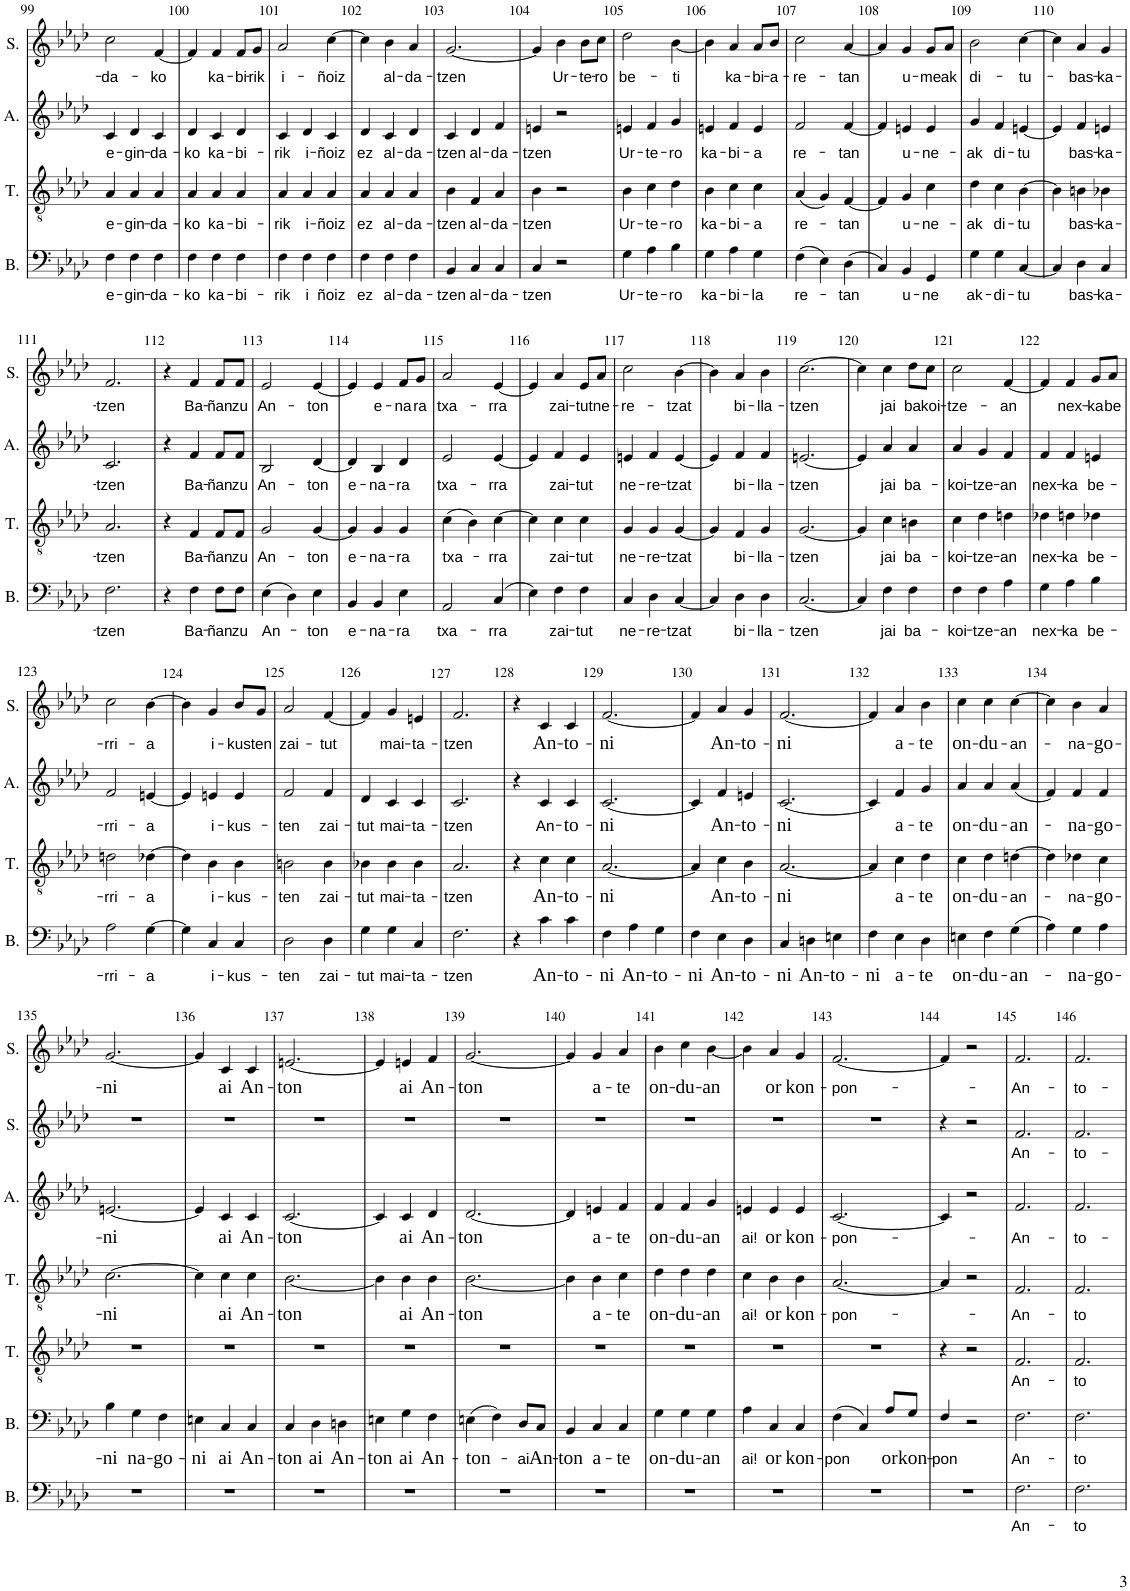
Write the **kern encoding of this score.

**kern	**text	**kern	**text	**kern	**text	**kern	**text	**kern	**text	**kern	**text	**kern	**text
*part7	*part7	*part6	*part6	*part5	*part5	*part4	*part4	*part3	*part3	*part2	*part2	*part1	*part1
*staff7	*staff7	*staff6	*staff6	*staff5	*staff5	*staff4	*staff4	*staff3	*staff3	*staff2	*staff2	*staff1	*staff1
*I"Bass	*	*I"Bass	*	*I"Ténor	*	*I"Ténor	*	*I"Alto	*	*I"Soprano	*	*I"Soprano	*
*I'B.	*	*I'B.	*	*I'T.	*	*I'T.	*	*I'A.	*	*I'S.	*	*I'S.	*
!!LO:PB:g=z
*clefF4	*	*clefF4	*	*clefGv2	*	*clefGv2	*	*clefG2	*	*clefG2	*	*clefG2	*
*Trd1c2	*	*Trd1c2	*	*Trd1c2	*	*Trd1c2	*	*Trd1c2	*	*Trd1c2	*	*	*
*k[b-e-a-d-]	*	*k[b-e-a-d-]	*	*k[b-e-a-d-]	*	*k[b-e-a-d-]	*	*k[b-e-a-d-]	*	*k[b-e-a-d-]	*	*k[b-e-a-d-]	*
*M3/4	*	*M3/4	*	*M3/4	*	*M3/4	*	*M3/4	*	*M3/4	*	*M3/4	*
=99	=99	=99	=99	=99	=99	=99	=99	=99	=99	=99	=99	=99	=99
!	!	!	!LO:LY:b	!	!	!	!LO:LY:b	!	!LO:LY:b	!	!	!	!LO:LY:b
2.r	.	4F\	e-	2.r	.	4A-/	e-	4c/	e-	2.r	.	2cc\	-da-
!	!	!	!LO:LY:b	!	!	!	!LO:LY:b	!	!LO:LY:b	!	!	!	!
.	.	4F\	-gin-	.	.	4A-/	-gin-	4d-/	-gin-	.	.	.	.
!	!	!	!LO:LY:b	!	!	!	!LO:LY:b	!	!LO:LY:b	!	!	!	!LO:LY:b
.	.	4F\	-da-	.	.	4A-/	-da-	4c/	-da-	.	.	[<4f/	-ko
=100	=100	=100	=100	=100	=100	=100	=100	=100	=100	=100	=100	=100	=100
!	!	!	!LO:LY:b	!	!	!	!LO:LY:b	!	!LO:LY:b	!	!	!	!
2.r	.	4F\	-ko	2.r	.	4A-/	-ko	4d-/	-ko	2.r	.	4f/]	.
!	!	!	!LO:LY:b	!	!	!	!LO:LY:b	!	!LO:LY:b	!	!	!	!LO:LY:b
.	.	4F\	ka-	.	.	4A-/	ka-	4c/	ka-	.	.	4f/	ka-
!	!	!	!LO:LY:b	!	!	!	!LO:LY:b	!	!LO:LY:b	!	!	!	!LO:LY:b
.	.	4F\	-bi-	.	.	4A-/	-bi-	4d-/	-bi-	.	.	8f/L	-bi-
!	!	!	!	!	!	!	!	!	!	!	!	!	!LO:LY:b
.	.	.	.	.	.	.	.	.	.	.	.	8g/J	-rik
=101	=101	=101	=101	=101	=101	=101	=101	=101	=101	=101	=101	=101	=101
!	!	!	!LO:LY:b	!	!	!	!LO:LY:b	!	!LO:LY:b	!	!	!	!LO:LY:b
2.r	.	4F\	-rik	2.r	.	4A-/	-rik	4c/	-rik	2.r	.	2a-/	i-
!	!	!	!LO:LY:b	!	!	!	!LO:LY:b	!	!LO:LY:b	!	!	!	!
.	.	4F\	i	.	.	4A-/	i-	4d-/	i-	.	.	.	.
!	!	!	!LO:LY:b	!	!	!	!LO:LY:b	!	!LO:LY:b	!	!	!	!LO:LY:b
.	.	4F\	ñoiz	.	.	4A-/	-ñoiz	4c/	-ñoiz	.	.	[4cc\	-ñoiz
=102	=102	=102	=102	=102	=102	=102	=102	=102	=102	=102	=102	=102	=102
!	!	!	!LO:LY:b	!	!	!	!LO:LY:b	!	!LO:LY:b	!	!	!	!
2.r	.	4F\	ez	2.r	.	4A-/	ez	4d-/	ez	2.r	.	4cc\]	.
!	!	!	!LO:LY:b	!	!	!	!LO:LY:b	!	!LO:LY:b	!	!	!	!LO:LY:b
.	.	4F\	al-	.	.	4A-/	al-	4c/	al-	.	.	4b-\	al-
!	!	!	!LO:LY:b	!	!	!	!LO:LY:b	!	!LO:LY:b	!	!	!	!LO:LY:b
.	.	4F\	-da-	.	.	4A-/	-da-	4d-/	-da-	.	.	4a-/	-da-
=103	=103	=103	=103	=103	=103	=103	=103	=103	=103	=103	=103	=103	=103
!	!	!	!LO:LY:b	!	!	!	!LO:LY:b	!	!LO:LY:b	!	!	!	!LO:LY:b
2.r	.	4BB-/	-tzen	2.r	.	4B-\	-tzen	4c/	-tzen	2.r	.	[2.g/	-tzen
!	!	!	!LO:LY:b	!	!	!	!LO:LY:b	!	!LO:LY:b	!	!	!	!
.	.	4C/	al-	.	.	4F/	al-	4d-/	al-	.	.	.	.
!	!	!	!LO:LY:b	!	!	!	!LO:LY:b	!	!LO:LY:b	!	!	!	!
.	.	4C/	-da-	.	.	4A-/	-da-	4f/	-da-	.	.	.	.
=104	=104	=104	=104	=104	=104	=104	=104	=104	=104	=104	=104	=104	=104
!	!	!	!LO:LY:b	!	!	!	!LO:LY:b	!	!LO:LY:b	!	!	!	!
2.r	.	4C/	-tzen	2.r	.	4B-\	-tzen	4en/	-tzen	2.r	.	4g/]	.
!	!	!	!	!	!	!	!	!	!	!	!	!	!LO:LY:b
.	.	2r	.	.	.	2r	.	2r	.	.	.	4b-\	Ur-
!	!	!	!	!	!	!	!	!	!	!	!	!	!LO:LY:b
.	.	.	.	.	.	.	.	.	.	.	.	8b-\L	-te-
!	!	!	!	!	!	!	!	!	!	!	!	!	!LO:LY:b
.	.	.	.	.	.	.	.	.	.	.	.	8cc\J	-ro
=105	=105	=105	=105	=105	=105	=105	=105	=105	=105	=105	=105	=105	=105
!	!	!	!LO:LY:b	!	!	!	!LO:LY:b	!	!LO:LY:b	!	!	!	!LO:LY:b
2.r	.	4G\	Ur-	2.r	.	4B-\	Ur-	4en/	Ur-	2.r	.	2dd-\	be-
!	!	!	!LO:LY:b	!	!	!	!LO:LY:b	!	!LO:LY:b	!	!	!	!
.	.	4A-\	-te-	.	.	4c\	-te-	4f/	-te-	.	.	.	.
!	!	!	!LO:LY:b	!	!	!	!LO:LY:b	!	!LO:LY:b	!	!	!	!LO:LY:b
.	.	4B-\	-ro	.	.	4d-\	-ro	4g/	-ro	.	.	[<4b-\	-ti
=106	=106	=106	=106	=106	=106	=106	=106	=106	=106	=106	=106	=106	=106
!	!	!	!LO:LY:b	!	!	!	!LO:LY:b	!	!LO:LY:b	!	!	!	!
2.r	.	4G\	ka-	2.r	.	4B-\	ka-	4en/	ka-	2.r	.	4b-\]	.
!	!	!	!LO:LY:b	!	!	!	!LO:LY:b	!	!LO:LY:b	!	!	!	!LO:LY:b
.	.	4A-\	-bi-	.	.	4c\	-bi-	4f/	-bi-	.	.	4a-/	ka-
!	!	!	!LO:LY:b	!	!	!	!LO:LY:b	!	!LO:LY:b	!	!	!	!LO:LY:b
.	.	4G\	-la	.	.	4c\	-a	4e/	-a	.	.	8a-/L	-bi-
!	!	!	!	!	!	!	!	!	!	!	!	!	!LO:LY:b
.	.	.	.	.	.	.	.	.	.	.	.	8b-/J	-a-
=107	=107	=107	=107	=107	=107	=107	=107	=107	=107	=107	=107	=107	=107
!	!	!	!LO:LY:b	!	!	!	!LO:LY:b	!	!LO:LY:b	!	!	!	!LO:LY:b
2.r	.	(4F\	re-	2.r	.	(4A-/	re-	2f/	re-	2.r	.	2cc\	-re-
.	.	4E-\)	.	.	.	4G/)	.	.	.	.	.	.	.
!	!	!	!LO:LY:b	!	!	!	!LO:LY:b	!	!LO:LY:b	!	!	!	!LO:LY:b
.	.	(4D-\	-tan	.	.	[4F/	-tan	[4f/	-tan	.	.	[<4a-/	-tan
=108	=108	=108	=108	=108	=108	=108	=108	=108	=108	=108	=108	=108	=108
2.r	.	4C/)	.	2.r	.	4F/]	.	4f/]	.	2.r	.	4a-/]	.
!	!	!	!LO:LY:b	!	!	!	!LO:LY:b	!	!LO:LY:b	!	!	!	!LO:LY:b
.	.	4BB-/	u-	.	.	4G/	u-	4en/	u-	.	.	4g/	u-
!	!	!	!LO:LY:b	!	!	!	!LO:LY:b	!	!LO:LY:b	!	!	!	!LO:LY:b
.	.	4GG/	-ne	.	.	4c\	-ne-	4e/	-ne-	.	.	8g/L	-me-
!	!	!	!	!	!	!	!	!	!	!	!	!	!LO:LY:b
.	.	.	.	.	.	.	.	.	.	.	.	8a-/J	-ak
=109	=109	=109	=109	=109	=109	=109	=109	=109	=109	=109	=109	=109	=109
!	!	!	!LO:LY:b	!	!	!	!LO:LY:b	!	!LO:LY:b	!	!	!	!LO:LY:b
2.r	.	4G\	ak-	2.r	.	4d-\	-ak	4g/	-ak	2.r	.	2b-\	di-
!	!	!	!LO:LY:b	!	!	!	!LO:LY:b	!	!LO:LY:b	!	!	!	!
.	.	4G\	di-	.	.	4c\	di-	4f/	di-	.	.	.	.
!	!	!	!LO:LY:b	!	!	!	!LO:LY:b	!	!LO:LY:b	!	!	!	!LO:LY:b
.	.	[4C/	-tu	.	.	[4B-\	-tu	[4en/	-tu	.	.	[4cc\	-tu-
=110	=110	=110	=110	=110	=110	=110	=110	=110	=110	=110	=110	=110	=110
2.r	.	4C/]	.	2.r	.	4B-\]	.	4e/]	.	2.r	.	4cc\]	.
!	!	!	!LO:LY:b	!	!	!	!LO:LY:b	!	!LO:LY:b	!	!	!	!LO:LY:b
.	.	4D-\	bas-	.	.	4Bn\	bas-	4f/	bas-	.	.	4a-/	-bas-
!	!	!	!LO:LY:b	!	!	!	!LO:LY:b	!	!LO:LY:b	!	!	!	!LO:LY:b
.	.	4C/	-ka-	.	.	4B-X\	-ka-	4en/	-ka-	.	.	4g/	-ka-
!!LO:LB:g=z
=111	=111	=111	=111	=111	=111	=111	=111	=111	=111	=111	=111	=111	=111
!	!	!	!LO:LY:b	!	!	!	!LO:LY:b	!	!LO:LY:b	!	!	!	!LO:LY:b
2.r	.	2.F\	-tzen	2.r	.	2.A-/	-tzen	2.c/	-tzen	2.r	.	2.f/	-tzen
=112	=112	=112	=112	=112	=112	=112	=112	=112	=112	=112	=112	=112	=112
2.r	.	4r	.	2.r	.	4r	.	4r	.	2.r	.	4r	.
!	!	!	!LO:LY:b	!	!	!	!LO:LY:b	!	!LO:LY:b	!	!	!	!LO:LY:b
.	.	4F\	Ba-	.	.	4F/	Ba-	4f/	Ba-	.	.	4f/	Ba-
!	!	!	!LO:LY:b	!	!	!	!LO:LY:b	!	!LO:LY:b	!	!	!	!LO:LY:b
.	.	8F\L	-ñan-	.	.	8F/L	-ñan	8f/L	-ñan	.	.	8f/L	-ñan-
!	!	!	!LO:LY:b	!	!	!	!LO:LY:b	!	!LO:LY:b	!	!	!	!LO:LY:b
.	.	8F\J	-zu	.	.	8F/J	zu	8f/J	zu	.	.	8f/J	-zu
=113	=113	=113	=113	=113	=113	=113	=113	=113	=113	=113	=113	=113	=113
!	!	!	!LO:LY:b	!	!	!	!LO:LY:b	!	!LO:LY:b	!	!	!	!LO:LY:b
2.r	.	(4E-\	An-	2.r	.	2G/	An-	2B-/	An-	2.r	.	2e-/	An-
.	.	4D-\)	.	.	.	.	.	.	.	.	.	.	.
!	!	!	!LO:LY:b	!	!	!	!LO:LY:b	!	!LO:LY:b	!	!	!	!LO:LY:b
.	.	4E-\	-ton	.	.	[4G/	-ton	[4d-/	-ton	.	.	[4e-/	-ton
=114	=114	=114	=114	=114	=114	=114	=114	=114	=114	=114	=114	=114	=114
!	!	!	!LO:LY:b	!	!	!	!LO:LY:b	!	!LO:LY:b	!	!	!	!
2.r	.	4BB-/	e-	2.r	.	4G/]	e-	4d-/]	e-	2.r	.	4e-/]	.
!	!	!	!LO:LY:b	!	!	!	!LO:LY:b	!	!LO:LY:b	!	!	!	!LO:LY:b
.	.	4BB-/	-na-	.	.	4G/	-na-	4B-/	-na-	.	.	4e-/	e-
!	!	!	!LO:LY:b	!	!	!	!LO:LY:b	!	!LO:LY:b	!	!	!	!LO:LY:b
.	.	4E-\	-ra	.	.	4G/	-ra	4d-/	-ra	.	.	8f/L	-na-
!	!	!	!	!	!	!	!	!	!	!	!	!	!LO:LY:b
.	.	.	.	.	.	.	.	.	.	.	.	8g/J	-ra
=115	=115	=115	=115	=115	=115	=115	=115	=115	=115	=115	=115	=115	=115
!	!	!	!LO:LY:b	!	!	!	!LO:LY:b	!	!LO:LY:b	!	!	!	!LO:LY:b
2.r	.	2AA-/	txa-	2.r	.	(4c\	txa-	2e-/	txa-	2.r	.	2a-/	txa-
.	.	.	.	.	.	4B-\)	.	.	.	.	.	.	.
!	!	!	!LO:LY:b	!	!	!	!LO:LY:b	!	!LO:LY:b	!	!	!	!LO:LY:b
.	.	(4C/	-rra	.	.	[4c\	-rra	[4e-/	-rra	.	.	[4e-/	-rra
=116	=116	=116	=116	=116	=116	=116	=116	=116	=116	=116	=116	=116	=116
2.r	.	4E-\)	.	2.r	.	4c\]	.	4e-/]	.	2.r	.	4e-/]	.
!	!	!	!LO:LY:b	!	!	!	!LO:LY:b	!	!LO:LY:b	!	!	!	!LO:LY:b
.	.	4F\	zai-	.	.	4c\	zai-	4f/	zai-	.	.	4a-/	zai-
!	!	!	!LO:LY:b	!	!	!	!LO:LY:b	!	!LO:LY:b	!	!	!	!LO:LY:b
.	.	4F\	-tut	.	.	4c\	-tut	4e-/	-tut	.	.	8e-/L	-tut
!	!	!	!	!	!	!	!	!	!	!	!	!	!LO:LY:b
.	.	.	.	.	.	.	.	.	.	.	.	8a-/J	ne-
=117	=117	=117	=117	=117	=117	=117	=117	=117	=117	=117	=117	=117	=117
!	!	!	!LO:LY:b	!	!	!	!LO:LY:b	!	!LO:LY:b	!	!	!	!LO:LY:b
2.r	.	4C/	ne-	2.r	.	4G/	ne-	4en/	ne-	2.r	.	2cc\	-re-
!	!	!	!LO:LY:b	!	!	!	!LO:LY:b	!	!LO:LY:b	!	!	!	!
.	.	4D-\	-re-	.	.	4G/	-re-	4f/	-re-	.	.	.	.
!	!	!	!LO:LY:b	!	!	!	!LO:LY:b	!	!LO:LY:b	!	!	!	!LO:LY:b
.	.	[4C/	-tzat	.	.	[4G/	-tzat	[4e/	-tzat	.	.	[4b-\	-tzat
=118	=118	=118	=118	=118	=118	=118	=118	=118	=118	=118	=118	=118	=118
2.r	.	4C/]	.	2.r	.	4G/]	.	4e/]	.	2.r	.	4b-\]	.
!	!	!	!LO:LY:b	!	!	!	!LO:LY:b	!	!LO:LY:b	!	!	!	!LO:LY:b
.	.	4D-\	bi-	.	.	4F/	bi-	4f/	bi-	.	.	4a-/	bi-
!	!	!	!LO:LY:b	!	!	!	!LO:LY:b	!	!LO:LY:b	!	!	!	!LO:LY:b
.	.	4D-\	-lla-	.	.	4G/	-lla-	4f/	-lla-	.	.	4b-\	-lla-
=119	=119	=119	=119	=119	=119	=119	=119	=119	=119	=119	=119	=119	=119
!	!	!	!LO:LY:b	!	!	!	!LO:LY:b	!	!LO:LY:b	!	!	!	!LO:LY:b
2.r	.	[2.C/	-tzen	2.r	.	[2.G/	-tzen	[2.en/	-tzen	2.r	.	[2.cc\	-tzen
=120	=120	=120	=120	=120	=120	=120	=120	=120	=120	=120	=120	=120	=120
2.r	.	4C/]	.	2.r	.	4G/]	.	4e/]	.	2.r	.	4cc\]	.
!	!	!	!LO:LY:b	!	!	!	!LO:LY:b	!	!LO:LY:b	!	!	!	!LO:LY:b
.	.	4F\	jai	.	.	4c\	jai	4a-/	jai	.	.	4cc\	jai
!	!	!	!LO:LY:b	!	!	!	!LO:LY:b	!	!LO:LY:b	!	!	!	!LO:LY:b
.	.	4F\	ba-	.	.	4Bn\	ba-	4a-/	ba-	.	.	8dd-\L	ba-
!	!	!	!	!	!	!	!	!	!	!	!	!	!LO:LY:b
.	.	.	.	.	.	.	.	.	.	.	.	8cc\J	-koi-
=121	=121	=121	=121	=121	=121	=121	=121	=121	=121	=121	=121	=121	=121
!	!	!	!LO:LY:b	!	!	!	!LO:LY:b	!	!LO:LY:b	!	!	!	!LO:LY:b
2.r	.	4F\	-koi-	2.r	.	4c\	-koi-	4a-/	-koi-	2.r	.	2cc\	-tze-
!	!	!	!LO:LY:b	!	!	!	!LO:LY:b	!	!LO:LY:b	!	!	!	!
.	.	4F\	-tze-	.	.	4d-\	-tze-	4g/	-tze-	.	.	.	.
!	!	!	!LO:LY:b	!	!	!	!LO:LY:b	!	!LO:LY:b	!	!	!	!LO:LY:b
.	.	4A-\	-an	.	.	4dn\	-an	4f/	-an	.	.	[4f/	-an
=122	=122	=122	=122	=122	=122	=122	=122	=122	=122	=122	=122	=122	=122
!	!	!	!LO:LY:b	!	!	!	!LO:LY:b	!	!LO:LY:b	!	!	!	!
2.r	.	4G\	nex-	2.r	.	4d-X\	nex-	4f/	nex-	2.r	.	4f/]	.
!	!	!	!LO:LY:b	!	!	!	!LO:LY:b	!	!LO:LY:b	!	!	!	!LO:LY:b
.	.	4A-\	-ka	.	.	4dn\	-ka	4f/	-ka	.	.	4f/	nex-
!	!	!	!LO:LY:b	!	!	!	!LO:LY:b	!	!LO:LY:b	!	!	!	!LO:LY:b
.	.	4B-\	be-	.	.	4d-X\	be-	4en/	be-	.	.	8g/L	-ka
!	!	!	!	!	!	!	!	!	!	!	!	!	!LO:LY:b
.	.	.	.	.	.	.	.	.	.	.	.	8a-/J	be-
!!LO:LB:g=z
=123	=123	=123	=123	=123	=123	=123	=123	=123	=123	=123	=123	=123	=123
!	!	!	!LO:LY:b	!	!	!	!LO:LY:b	!	!LO:LY:b	!	!	!	!LO:LY:b
2.r	.	2A-\	-rri-	2.r	.	2dn\	-rri-	2f/	-rri-	2.r	.	2cc\	-rri-
!	!	!	!LO:LY:b	!	!	!	!LO:LY:b	!	!LO:LY:b	!	!	!	!LO:LY:b
.	.	[4G\	-a	.	.	[4d-X\	-a	[4en/	-a	.	.	[4b-\	-a
=124	=124	=124	=124	=124	=124	=124	=124	=124	=124	=124	=124	=124	=124
2.r	.	4G\]	.	2.r	.	4d-\]	.	4e/]	.	2.r	.	4b-\]	.
!	!	!	!LO:LY:b	!	!	!	!LO:LY:b	!	!LO:LY:b	!	!	!	!LO:LY:b
.	.	4C/	i-	.	.	4B-\	i-	4en/	i-	.	.	4g/	i-
!	!	!	!LO:LY:b	!	!	!	!LO:LY:b	!	!LO:LY:b	!	!	!	!LO:LY:b
.	.	4C/	-kus-	.	.	4B-\	-kus-	4e/	-kus-	.	.	8b-/L	-kus-
!	!	!	!	!	!	!	!	!	!	!	!	!	!LO:LY:b
.	.	.	.	.	.	.	.	.	.	.	.	8g/J	-ten
=125	=125	=125	=125	=125	=125	=125	=125	=125	=125	=125	=125	=125	=125
!	!	!	!LO:LY:b	!	!	!	!LO:LY:b	!	!LO:LY:b	!	!	!	!LO:LY:b
2.r	.	2D-\	-ten	2.r	.	2Bn\	-ten	2f/	-ten	2.r	.	2a-/	zai-
!	!	!	!LO:LY:b	!	!	!	!LO:LY:b	!	!LO:LY:b	!	!	!	!LO:LY:b
.	.	4D-\	zai-	.	.	4B\	zai-	4f/	zai-	.	.	[4f/	-tut
=126	=126	=126	=126	=126	=126	=126	=126	=126	=126	=126	=126	=126	=126
!	!	!	!LO:LY:b	!	!	!	!LO:LY:b	!	!LO:LY:b	!	!	!	!
2.r	.	4G\	-tut	2.r	.	4B-X\	-tut	4d-/	-tut	2.r	.	4f/]	.
!	!	!	!LO:LY:b	!	!	!	!LO:LY:b	!	!LO:LY:b	!	!	!	!LO:LY:b
.	.	4G\	mai-	.	.	4B-\	mai-	4c/	mai-	.	.	4g/	mai-
!	!	!	!LO:LY:b	!	!	!	!LO:LY:b	!	!LO:LY:b	!	!	!	!LO:LY:b
.	.	4C/	-ta-	.	.	4B-\	-ta-	4c/	-ta-	.	.	4en/	-ta-
=127	=127	=127	=127	=127	=127	=127	=127	=127	=127	=127	=127	=127	=127
!	!	!	!LO:LY:b	!	!	!	!LO:LY:b	!	!LO:LY:b	!	!	!	!LO:LY:b
2.r	.	2.F\	-tzen	2.r	.	2.A-/	-tzen	2.c/	tzen	2.r	.	2.f/	-tzen
=128	=128	=128	=128	=128	=128	=128	=128	=128	=128	=128	=128	=128	=128
2.r	.	4r	.	2.r	.	4r	.	4r	.	2.r	.	4r	.
!	!	!	!LO:LY:b	!	!	!	!LO:LY:b	!	!LO:LY:b	!	!	!	!LO:LY:b
.	.	4c\	An-	.	.	4c\	An-	4c/	An-	.	.	4c/	An-
!	!	!	!LO:LY:b	!	!	!	!LO:LY:b	!	!LO:LY:b	!	!	!	!LO:LY:b
.	.	4c\	to-	.	.	4c\	to-	4c/	to-	.	.	4c/	to-
=129	=129	=129	=129	=129	=129	=129	=129	=129	=129	=129	=129	=129	=129
!	!	!	!LO:LY:b	!	!	!	!LO:LY:b	!	!LO:LY:b	!	!	!	!LO:LY:b
2.r	.	4F\	ni	2.r	.	[<2.A-/	ni	[<2.c/	ni	2.r	.	[<2.f/	ni
!	!	!	!LO:LY:b	!	!	!	!	!	!	!	!	!	!
.	.	4A-\	An-	.	.	.	.	.	.	.	.	.	.
!	!	!	!LO:LY:b	!	!	!	!	!	!	!	!	!	!
.	.	4G\	to-	.	.	.	.	.	.	.	.	.	.
=130	=130	=130	=130	=130	=130	=130	=130	=130	=130	=130	=130	=130	=130
!	!	!	!LO:LY:b	!	!	!	!	!	!	!	!	!	!
2.r	.	4F\	ni	2.r	.	4A-/]	.	4c/]	.	2.r	.	4f/]	.
!	!	!	!LO:LY:b	!	!	!	!LO:LY:b	!	!LO:LY:b	!	!	!	!LO:LY:b
.	.	4E-\	An-	.	.	4c\	An-	4f/	An-	.	.	4a-/	An-
!	!	!	!LO:LY:b	!	!	!	!LO:LY:b	!	!LO:LY:b	!	!	!	!LO:LY:b
.	.	4D-\	to-	.	.	4B-\	to-	4en/	to-	.	.	4g/	to-
=131	=131	=131	=131	=131	=131	=131	=131	=131	=131	=131	=131	=131	=131
!	!	!	!LO:LY:b	!	!	!	!LO:LY:b	!	!LO:LY:b	!	!	!	!LO:LY:b
2.r	.	4C/	ni	2.r	.	[<2.A-/	ni	[<2.c/	ni	2.r	.	[<2.f/	ni
!	!	!	!LO:LY:b	!	!	!	!	!	!	!	!	!	!
.	.	4Dn\	An-	.	.	.	.	.	.	.	.	.	.
!	!	!	!LO:LY:b	!	!	!	!	!	!	!	!	!	!
.	.	4En\	to-	.	.	.	.	.	.	.	.	.	.
=132	=132	=132	=132	=132	=132	=132	=132	=132	=132	=132	=132	=132	=132
!	!	!	!LO:LY:b	!	!	!	!	!	!	!	!	!	!
2.r	.	4F\	ni	2.r	.	4A-/]	.	4c/]	.	2.r	.	4f/]	.
!	!	!	!LO:LY:b	!	!	!	!LO:LY:b	!	!LO:LY:b	!	!	!	!LO:LY:b
.	.	4E-\	a-	.	.	4c\	a-	4f/	a-	.	.	4a-/	a-
!	!	!	!LO:LY:b	!	!	!	!LO:LY:b	!	!LO:LY:b	!	!	!	!LO:LY:b
.	.	4D-\	te	.	.	4d-\	te	4g/	te	.	.	4b-\	te
=133	=133	=133	=133	=133	=133	=133	=133	=133	=133	=133	=133	=133	=133
!	!	!	!LO:LY:b	!	!	!	!LO:LY:b	!	!LO:LY:b	!	!	!	!LO:LY:b
2.r	.	4En\	on-	2.r	.	4c\	on-	4a-/	on-	2.r	.	4cc\	on-
!	!	!	!LO:LY:b	!	!	!	!LO:LY:b	!	!LO:LY:b	!	!	!	!LO:LY:b
.	.	4F\	du-	.	.	4d-\	du-	4a-/	du-	.	.	4cc\	du-
!	!	!	!LO:LY:b	!	!	!	!LO:LY:b	!	!LO:LY:b	!	!	!	!LO:LY:b
.	.	(4G\	an-	.	.	[>4dn\	an-	(4a-/	an-	.	.	[>4cc\	an-
=134	=134	=134	=134	=134	=134	=134	=134	=134	=134	=134	=134	=134	=134
2.r	.	4A-\)	.	2.r	.	4d\]	.	4f/)	.	2.r	.	4cc\]	.
!	!	!	!LO:LY:b	!	!	!	!LO:LY:b	!	!LO:LY:b	!	!	!	!LO:LY:b
.	.	4G\	na-	.	.	4d-X\	-na-	4f/	na-	.	.	4b-\	-na-
!	!	!	!LO:LY:b	!	!	!	!LO:LY:b	!	!LO:LY:b	!	!	!	!LO:LY:b
.	.	4A-\	go-	.	.	4c\	go-	4f/	go-	.	.	4a-/	go-
!!LO:LB:g=z
=135	=135	=135	=135	=135	=135	=135	=135	=135	=135	=135	=135	=135	=135
!	!	!	!LO:LY:b	!	!	!	!LO:LY:b	!	!LO:LY:b	!	!	!	!LO:LY:b
2.r	.	4B-\	ni	2.r	.	[>2.c\	ni	[<2.en/	ni	2.r	.	[<2.g/	ni
!	!	!	!LO:LY:b	!	!	!	!	!	!	!	!	!	!
.	.	4G\	na-	.	.	.	.	.	.	.	.	.	.
!	!	!	!LO:LY:b	!	!	!	!	!	!	!	!	!	!
.	.	4F\	go-	.	.	.	.	.	.	.	.	.	.
=136	=136	=136	=136	=136	=136	=136	=136	=136	=136	=136	=136	=136	=136
!	!	!	!LO:LY:b	!	!	!	!	!	!	!	!	!	!
2.r	.	4En\	ni	2.r	.	4c\]	.	4e/]	.	2.r	.	4g/]	.
!	!	!	!LO:LY:b	!	!	!	!LO:LY:b	!	!LO:LY:b	!	!	!	!LO:LY:b
.	.	4C/	ai	.	.	4c\	ai	4c/	ai	.	.	4c/	ai
!	!	!	!LO:LY:b	!	!	!	!LO:LY:b	!	!LO:LY:b	!	!	!	!LO:LY:b
.	.	4C/	An-	.	.	4c\	An-	4c/	An-	.	.	4c/	An-
=137	=137	=137	=137	=137	=137	=137	=137	=137	=137	=137	=137	=137	=137
!	!	!	!LO:LY:b	!	!	!	!LO:LY:b	!	!LO:LY:b	!	!	!	!LO:LY:b
2.r	.	4C/	ton	2.r	.	[<2.B-\	ton	[<2.c/	ton	2.r	.	[2.en/	ton
!	!	!	!LO:LY:b	!	!	!	!	!	!	!	!	!	!
.	.	4D-\	ai	.	.	.	.	.	.	.	.	.	.
!	!	!	!LO:LY:b	!	!	!	!	!	!	!	!	!	!
.	.	4Dn\	An-	.	.	.	.	.	.	.	.	.	.
=138	=138	=138	=138	=138	=138	=138	=138	=138	=138	=138	=138	=138	=138
!	!	!	!LO:LY:b	!	!	!	!	!	!	!	!	!	!
2.r	.	4En\	ton	2.r	.	4B-\]	.	4c/]	.	2.r	.	4e/]	.
!	!	!	!LO:LY:b	!	!	!	!LO:LY:b	!	!LO:LY:b	!	!	!	!LO:LY:b
.	.	4G\	ai	.	.	4B-\	ai	4c/	ai	.	.	4en/	ai
!	!	!	!LO:LY:b	!	!	!	!LO:LY:b	!	!LO:LY:b	!	!	!	!LO:LY:b
.	.	4F\	An-	.	.	4B-\	An-	4d-/	An-	.	.	4f/	An-
=139	=139	=139	=139	=139	=139	=139	=139	=139	=139	=139	=139	=139	=139
!	!	!	!LO:LY:b	!	!	!	!LO:LY:b	!	!LO:LY:b	!	!	!	!LO:LY:b
2.r	.	(4En\	ton-	2.r	.	[<2.B-\	ton	[<2.d-/	ton	2.r	.	[<2.g/	ton
.	.	4F\)	.	.	.	.	.	.	.	.	.	.	.
!	!	!	!LO:LY:b	!	!	!	!	!	!	!	!	!	!
.	.	8D-/L	-ai	.	.	.	.	.	.	.	.	.	.
!	!	!	!LO:LY:b	!	!	!	!	!	!	!	!	!	!
.	.	8C/J	An-	.	.	.	.	.	.	.	.	.	.
=140	=140	=140	=140	=140	=140	=140	=140	=140	=140	=140	=140	=140	=140
!	!	!	!LO:LY:b	!	!	!	!	!	!	!	!	!	!
2.r	.	4BB-/	ton	2.r	.	4B-\]	.	4d-/]	.	2.r	.	4g/]	.
!	!	!	!LO:LY:b	!	!	!	!LO:LY:b	!	!LO:LY:b	!	!	!	!LO:LY:b
.	.	4C/	a-	.	.	4B-\	a-	4en/	a-	.	.	4g/	a-
!	!	!	!LO:LY:b	!	!	!	!LO:LY:b	!	!LO:LY:b	!	!	!	!LO:LY:b
.	.	4C/	te	.	.	4c\	te	4f/	te	.	.	4a-/	te
=141	=141	=141	=141	=141	=141	=141	=141	=141	=141	=141	=141	=141	=141
!	!	!	!LO:LY:b	!	!	!	!LO:LY:b	!	!LO:LY:b	!	!	!	!LO:LY:b
2.r	.	4G\	on-	2.r	.	4d-\	on-	4f/	on-	2.r	.	4b-\	on-
!	!	!	!LO:LY:b	!	!	!	!LO:LY:b	!	!LO:LY:b	!	!	!	!LO:LY:b
.	.	4G\	du-	.	.	4d-\	du-	4f/	du-	.	.	4cc\	du-
!	!	!	!LO:LY:b	!	!	!	!LO:LY:b	!	!LO:LY:b	!	!	!	!LO:LY:b
.	.	4G\	an	.	.	4d-\	an	4g/	an	.	.	[<4b-\	an
=142	=142	=142	=142	=142	=142	=142	=142	=142	=142	=142	=142	=142	=142
!	!	!	!LO:LY:b	!	!	!	!LO:LY:b	!	!LO:LY:b	!	!	!	!
2.r	.	4A-\	ai!	2.r	.	4c\	ai!	4en/	ai!	2.r	.	4b-\]	.
!	!	!	!LO:LY:b	!	!	!	!LO:LY:b	!	!LO:LY:b	!	!	!	!LO:LY:b
.	.	4C/	or	.	.	4B-\	or	4e/	or	.	.	4a-/	or
!	!	!	!LO:LY:b	!	!	!	!LO:LY:b	!	!LO:LY:b	!	!	!	!LO:LY:b
.	.	4C/	kon-	.	.	4B-\	kon-	4e/	kon-	.	.	4g/	kon-
=143	=143	=143	=143	=143	=143	=143	=143	=143	=143	=143	=143	=143	=143
!	!	!	!LO:LY:b	!	!	!	!LO:LY:b	!	!LO:LY:b	!	!	!	!LO:LY:b
2.r	.	(4F\	pon	2.r	.	[2.A-/	pon-	[2.c/	pon-	2.r	.	[<2.f/	pon-
.	.	4C/)	.	.	.	.	.	.	.	.	.	.	.
!	!	!	!LO:LY:b	!	!	!	!	!	!	!	!	!	!
.	.	8A-/L	or	.	.	.	.	.	.	.	.	.	.
!	!	!	!LO:LY:b	!	!	!	!	!	!	!	!	!	!
.	.	8G/J	kon-	.	.	.	.	.	.	.	.	.	.
=144	=144	=144	=144	=144	=144	=144	=144	=144	=144	=144	=144	=144	=144
!	!	!	!LO:LY:b	!	!	!	!	!	!	!	!	!	!
2.r	.	4F/	-pon	4r	.	4A-/]	.	4c/]	.	4r	.	4f/]	.
.	.	2r	.	2r	.	2r	.	2r	.	2r	.	2r	.
=145	=145	=145	=145	=145	=145	=145	=145	=145	=145	=145	=145	=145	=145
!	!LO:LY:b	!	!LO:LY:b	!	!LO:LY:b	!	!LO:LY:b	!	!LO:LY:b	!	!LO:LY:b	!	!LO:LY:b
2.F\	An-	2.F\	An-	2.F/	An-	2.F/	An-	2.f/	An-	2.f/	An-	2.f/	An-
=146	=146	=146	=146	=146	=146	=146	=146	=146	=146	=146	=146	=146	=146
!	!LO:LY:b	!	!LO:LY:b	!	!LO:LY:b	!	!LO:LY:b	!	!LO:LY:b	!	!LO:LY:b	!	!LO:LY:b
2.F\	-to	2.F\	-to	2.F/	-to	2.F/	-to	2.f/	-to-	2.f/	-to-	2.f/	-to-
=	=	=	=	=	=	=	=	=	=	=	=	=	=
*-	*-	*-	*-	*-	*-	*-	*-	*-	*-	*-	*-	*-	*-
